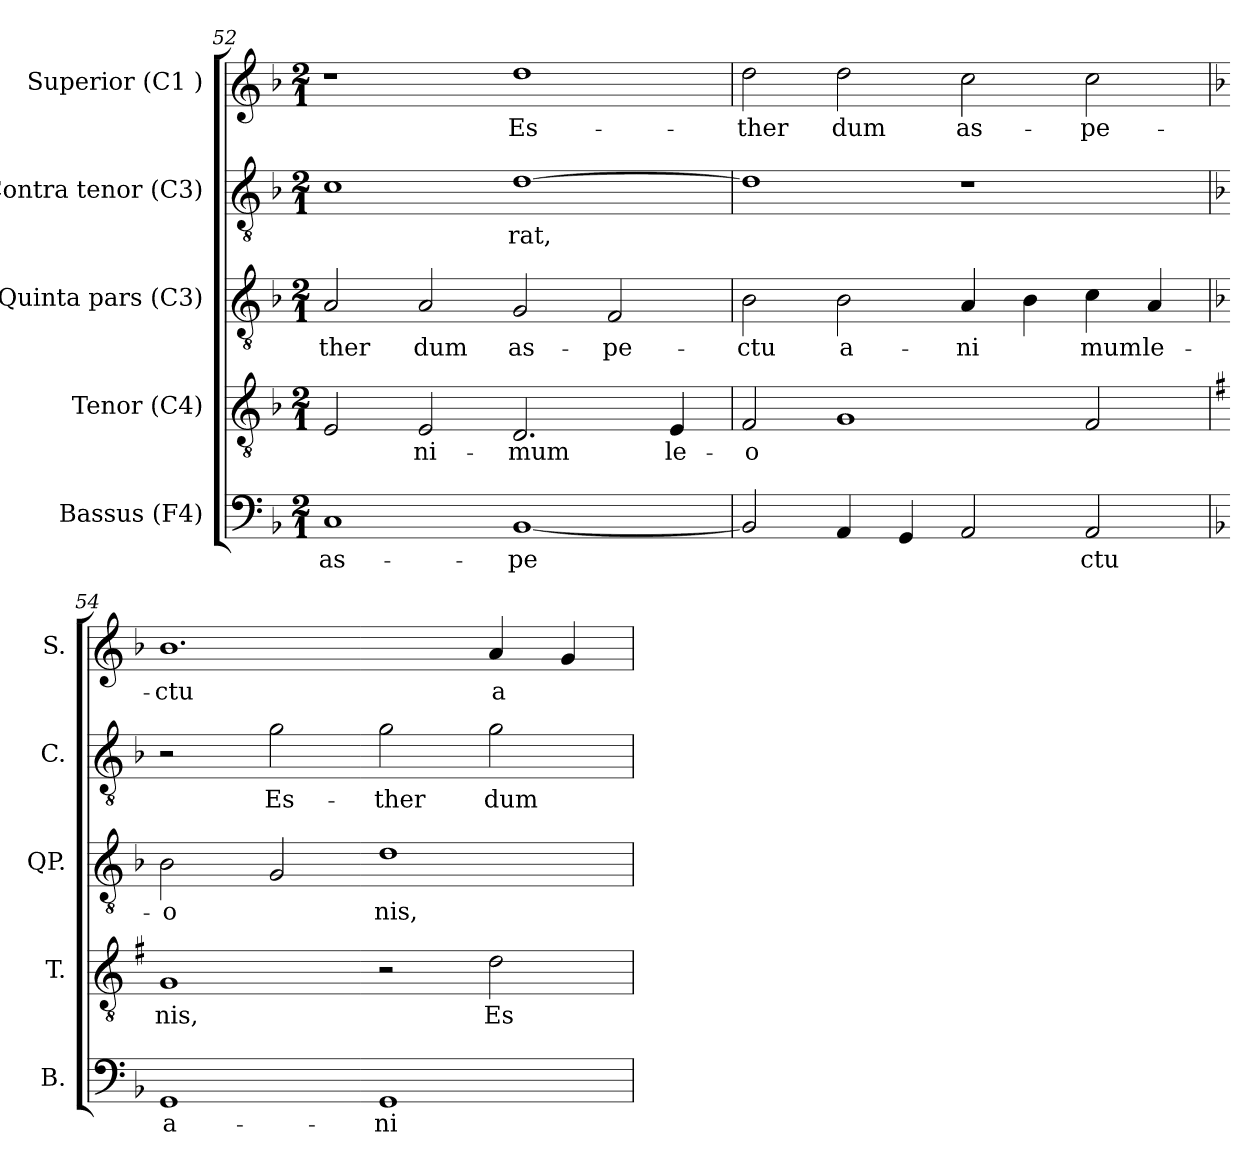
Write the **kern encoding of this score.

**kern	**text	**kern	**text	**kern	**text	**kern	**text	**kern	**text
*part5	*part5	*part4	*part4	*part3	*part3	*part2	*part2	*part1	*part1
*staff5	*staff5	*staff4	*staff4	*staff3	*staff3	*staff2	*staff2	*staff1	*staff1
*I"Bassus (F4)	*	*I"Tenor (C4)	*	*I"Quinta pars (C3)	*	*I"Contra tenor (C3)	*	*I"Superior (C1 )	*
*I'B.	*	*I'T.	*	*I'QP.	*	*I'C.	*	*I'S.	*
*clefF4	*	*clefGv2	*	*clefGv2	*	*clefGv2	*	*clefG2	*
*k[b-]	*	*k[b-]	*	*k[b-]	*	*k[b-]	*	*k[b-]	*
*F:	*	*F:	*	*F:	*	*F:	*	*F:	*
*M2/1	*	*M2/1	*	*M2/1	*	*M2/1	*	*M2/1	*
=52	=52	=52	=52	=52	=52	=52	=52	=52	=52
!	!LO:LY:b:cj	!	!LO:LY:b:rj	!	!LO:LY:b:cj	!	!LO:LY:b:rj	!	!
1C	as-	2E/	--	2A/	-ther	1c	--	1r	.
!	!	!	!LO:LY:b:rj	!	!LO:LY:b:cj	!	!	!	!
.	.	2E/	-ni-	2A/	dum	.	.	.	.
!	!LO:LY:b:cj	!	!LO:LY:b:rj	!	!LO:LY:b:cj	!	!LO:LY:b:rj	!	!LO:LY:b:rj
[<1BB-	-pe-	2.D/	-mum	2G/	as-	[>1d	-rat,	1dd	Es-
!	!	!	!	!	!LO:LY:b:cj	!	!	!	!
.	.	.	.	2F/	-pe-	.	.	.	.
!	!	!	!LO:LY:b:rj	!	!	!	!	!	!
.	.	4E/	le-	.	.	.	.	.	.
=53	=53	=53	=53	=53	=53	=53	=53	=53	=53
!	!LO:LY:b:cj	!	!LO:LY:b:rj	!	!LO:LY:b:cj	!	!LO:LY:b:rj	!	!LO:LY:b:rj
2BB-/]	--	2F/	-o-	2B-\	-ctu	1d]	.	2dd\	-ther
!	!LO:LY:b:cj	!	!LO:LY:b:rj	!	!LO:LY:b:cj	!	!	!	!LO:LY:b:rj
4AA/	--	1G	--	2B-\	a-	.	.	2dd\	dum
!	!LO:LY:b:cj	!	!	!	!	!	!	!	!
4GG/	--	.	.	.	.	.	.	.	.
!	!LO:LY:b:cj	!	!	!	!LO:LY:b:cj	!	!	!	!LO:LY:b:rj
2AA/	--	.	.	4A/	-ni-	1r	.	2cc\	as-
!	!	!	!	!	!LO:LY:b:cj	!	!	!	!
.	.	.	.	4B-\	--	.	.	.	.
!	!LO:LY:b:cj	!	!LO:LY:b:rj	!	!LO:LY:b:cj	!	!	!	!LO:LY:b:rj
2AA/	-ctu	2F/	--	4c\	-mum	.	.	2cc\	-pe-
!	!	!	!	!	!LO:LY:b:cj	!	!	!	!
.	.	.	.	4A/	le-	.	.	.	.
=54	=54	=54	=54	=54	=54	=54	=54	=54	=54
*	*	*k[f#]	*	*	*	*	*	*	*
*	*	*G:	*	*	*	*	*	*	*
!	!LO:LY:b:cj	!	!LO:LY:b:rj	!	!LO:LY:b:cj	!	!	!	!LO:LY:b:rj
1GG	a-	1G	-nis,	2B-\	-o-	2r	.	1.b-	-ctu
!	!	!	!	!	!LO:LY:b:cj	!	!LO:LY:b:rj	!	!
.	.	.	.	2G/	--	2g\	Es-	.	.
!	!LO:LY:b:cj	!	!	!	!LO:LY:b:cj	!	!LO:LY:b:rj	!	!
1GG	-ni-	2r	.	1d	-nis,	2g\	-ther	.	.
!	!	!	!LO:LY:b:rj	!	!	!	!LO:LY:b:rj	!	!LO:LY:b:rj
.	.	2d\	Es-	.	.	2g\	dum	4a/	a-
!	!	!	!	!	!	!	!	!	!LO:LY:b:rj
.	.	.	.	.	.	.	.	4g>/	--
=	=	=	=	=	=	=	=	=	=
*-	*-	*-	*-	*-	*-	*-	*-	*-	*-
